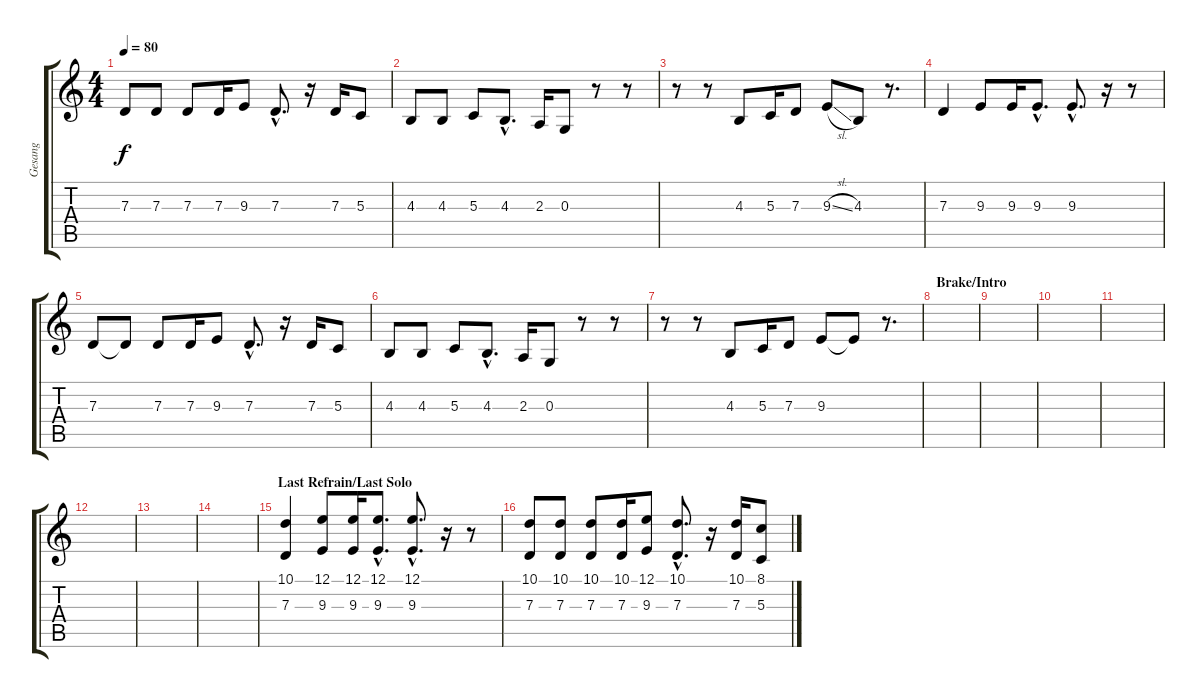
\track ("Gesang" "Gesang") {instrument oboe}
\staff {score tabs}
\tuning (E4 B3 G3 D3 A2 E2) {hide}
\ts (4 4)
\tempo 80
\clef g2
\ks c
7.3.8{dy f} 7.3.8 7.3.8 7.3.16 9.3.8 7.3{hac}.8{d} r.16 7.3.16 5.3.8 |
4.3.8 4.3.8 5.3.8 4.3{hac}.8{d} 2.3.16 0.3.8 r.8 r.8 |
r.8 r.8 4.3.8 5.3.16 7.3.8 9.3{sl}.8 4.3.8 r.8{d} |
7.3.4 9.3.8 9.3.16 9.3{hac}.8{d} 9.3{hac}.8{d} r.16 r.8 |
7.3.8 7.3{t}.8 7.3.8 7.3.16 9.3.8 7.3{hac}.8{d} r.16 7.3.16 5.3.8 |
4.3.8 4.3.8 5.3.8 4.3{hac}.8{d} 2.3.16 0.3.8 r.8 r.8 |
r.8 r.8 4.3.8 5.3.16 7.3.8 9.3.8 9.3{t}.8 r.8{d} |
\section ("" "Brake/Intro")
|
|
|
|
|
|
|
\section ("" "Last Refrain/Last Solo")
(10.1 7.3).4{volume 13} (12.1 9.3).8 (12.1 9.3).16 (12.1{hac} 9.3{hac}).8{d} (12.1{hac} 9.3{hac}).8{d} r.16 r.8 |
(10.1 7.3).8 (10.1 7.3).8 (10.1 7.3).8 (10.1 7.3).16 (12.1 9.3).8 (10.1{hac} 7.3{hac}).8{d} r.16 (10.1 7.3).16 (8.1 5.3).8
